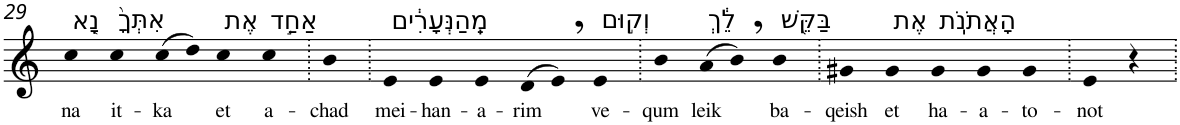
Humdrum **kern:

**kern	**text
*part1	*part1
*staff1	*staff1
*I"Piano	*
*I'Pno	*
!!LO:PB:g=z
*clefG2	*
*k[]	*
=29	=29
!LO:TX:a:t=נָ֤א	!
!	!LO:LY:b
4cc	na
!LO:TX:a:t=אִתְּךָ֙	!
!	!LO:LY:b
4cc	it-
!	!LO:LY:b
(>8cc	-ka
8dd)	.
!LO:TX:a:t=אֶת	!
!	!LO:LY:b
4cc	et
!LO:TX:a:t=אַחַ֣ד	!
!	!LO:LY:b
4cc	a-
=30.	=30.
!	!LO:LY:b
4b	-chad
=31.	=31.
!LO:TX:a:t=מֵֽהַנְּעָרִ֔ים	!
!	!LO:LY:b
4e	mei-
!	!LO:LY:b
4e	-han-
!	!LO:LY:b
4e	-a-
!	!LO:LY:b
(>8d	-rim
8e,)	.
!LO:TX:a:t=וְק֣וּם	!
!	!LO:LY:b
4e	ve-
=32.	=32.
!	!LO:LY:b
4b	-qum
!LO:TX:a:t=לֵ֔ךְ	!
!	!LO:LY:b
(>8a	leik
8b,)	.
!LO:TX:a:t=בַּקֵּ֖שׁ	!
!	!LO:LY:b
4b	ba-
=33.	=33.
!	!LO:LY:b
4g#X	-qeish
!LO:TX:a:t=אֶת	!
!	!LO:LY:b
4g#	et
!LO:TX:a:t=הָאֲתֹנֹֽת	!
!	!LO:LY:b
4g#	ha-
!	!LO:LY:b
4g#	-a-
!	!LO:LY:b
4g#	-to-
=34.	=34.
!	!LO:LY:b
4e	-not
4r	.
=.	=.
*-	*-
